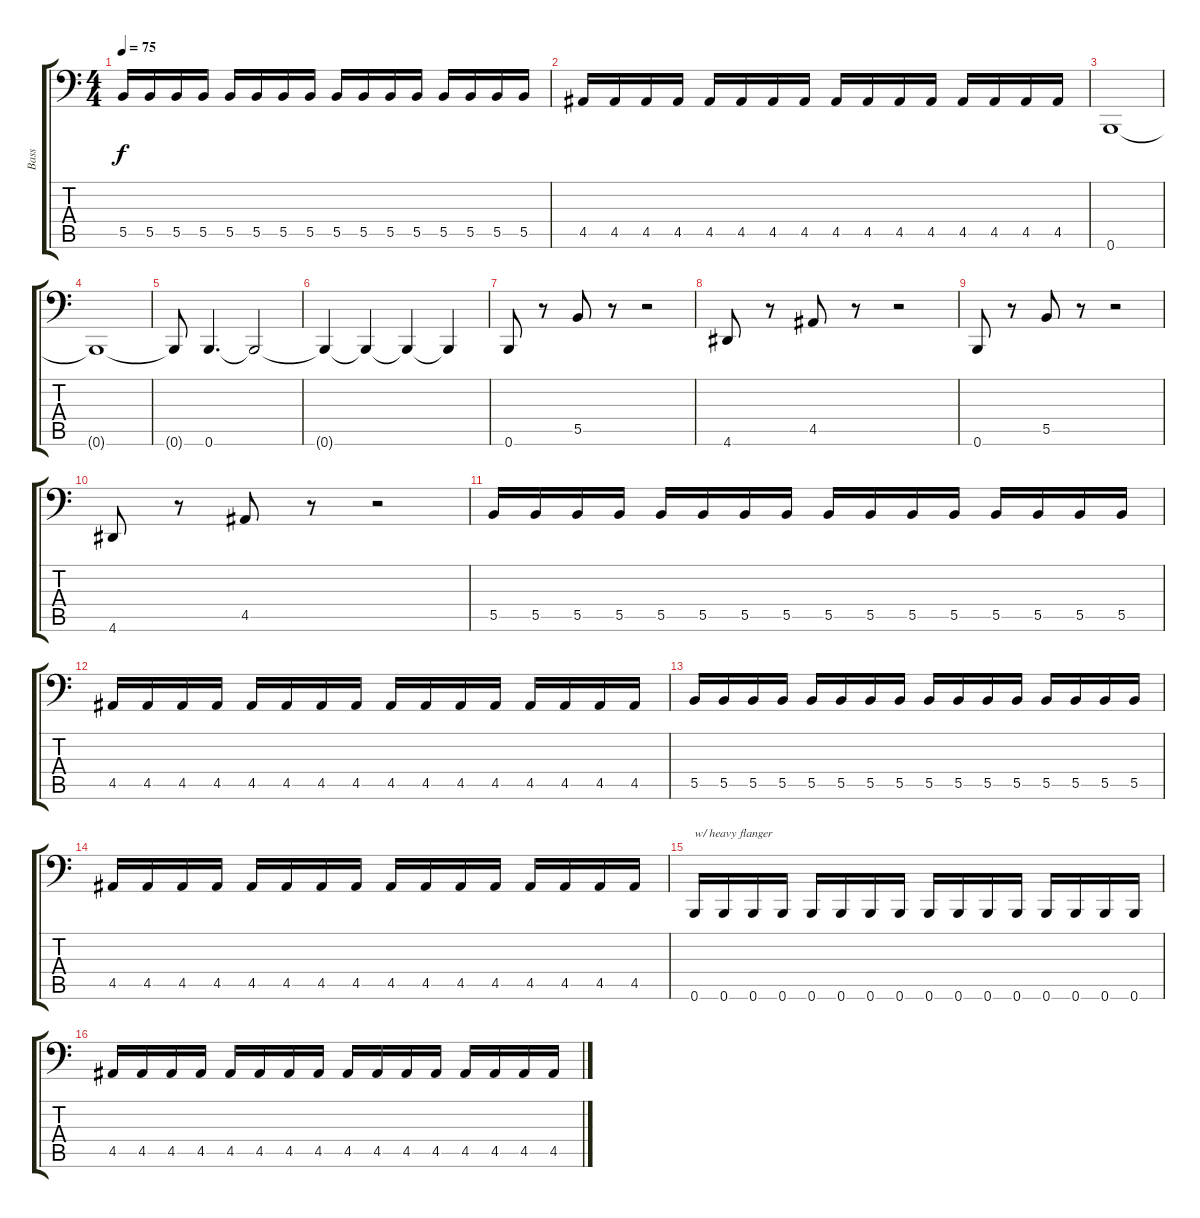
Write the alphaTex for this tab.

\track ("Bass" "Bass") {instrument electricbasspick}
\staff {score tabs}
\tuning (Db3 Ab2 E2 B1 Gb1 B0) {hide}
\ts (4 4)
\tempo 75
\clef f4
\ks c
5.5.16{dy f} 5.5.16 5.5.16 5.5.16 5.5.16 5.5.16 5.5.16 5.5.16 5.5.16 5.5.16 5.5.16 5.5.16 5.5.16 5.5.16 5.5.16 5.5.16 |
4.5.16 4.5.16 4.5.16 4.5.16 4.5.16 4.5.16 4.5.16 4.5.16 4.5.16 4.5.16 4.5.16 4.5.16 4.5.16 4.5.16 4.5.16 4.5.16 |
0.6.1 |
0.6{t}.1 |
0.6{t}.8 0.6.4{d} 0.6{t}.2 |
0.6{t}.4 0.6{t}.4 0.6{t}.4 0.6{t}.4 |
0.6.8 r.8 5.5.8 r.8 r.2 |
4.6.8 r.8 4.5.8 r.8 r.2 |
0.6.8 r.8 5.5.8 r.8 r.2 |
4.6.8 r.8 4.5.8 r.8 r.2 |
5.5.16 5.5.16 5.5.16 5.5.16 5.5.16 5.5.16 5.5.16 5.5.16 5.5.16 5.5.16 5.5.16 5.5.16 5.5.16 5.5.16 5.5.16 5.5.16 |
4.5.16 4.5.16 4.5.16 4.5.16 4.5.16 4.5.16 4.5.16 4.5.16 4.5.16 4.5.16 4.5.16 4.5.16 4.5.16 4.5.16 4.5.16 4.5.16 |
5.5.16 5.5.16 5.5.16 5.5.16 5.5.16 5.5.16 5.5.16 5.5.16 5.5.16 5.5.16 5.5.16 5.5.16 5.5.16 5.5.16 5.5.16 5.5.16 |
4.5.16 4.5.16 4.5.16 4.5.16 4.5.16 4.5.16 4.5.16 4.5.16 4.5.16 4.5.16 4.5.16 4.5.16 4.5.16 4.5.16 4.5.16 4.5.16 |
0.6.16{txt "w/ heavy flanger"} 0.6.16 0.6.16 0.6.16 0.6.16 0.6.16 0.6.16 0.6.16 0.6.16 0.6.16 0.6.16 0.6.16 0.6.16 0.6.16 0.6.16 0.6.16 |
4.5.16 4.5.16 4.5.16 4.5.16 4.5.16 4.5.16 4.5.16 4.5.16 4.5.16 4.5.16 4.5.16 4.5.16 4.5.16 4.5.16 4.5.16 4.5.16
